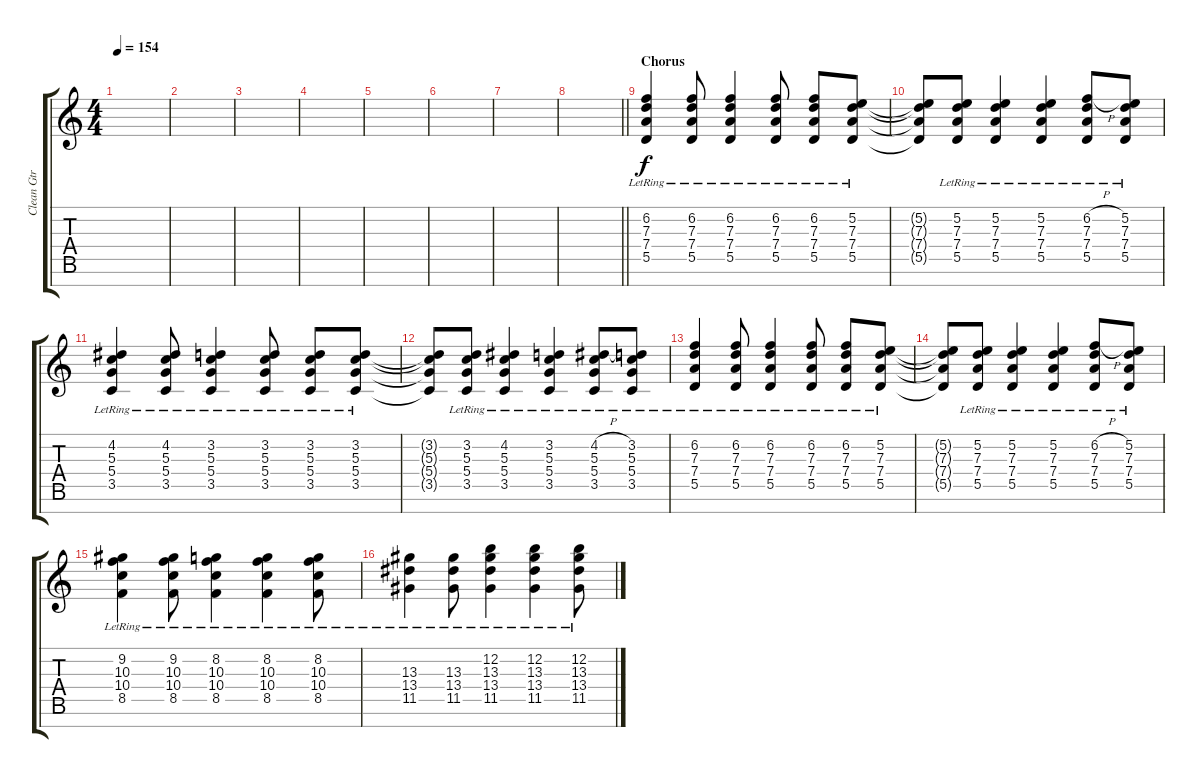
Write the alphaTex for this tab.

\track ("Clean Gtr" "Clean Gtr") {instrument acousticguitarsteel}
\staff {score tabs}
\tuning (E4 B3 G3 D3 A2 E2 B1) {hide}
\ts (4 4)
\tempo 154
\clef g2
\ks c
|
|
|
|
|
|
|
\barLineRight lightlight
|
\section ("" "Chorus")
(6.2{lr} 7.3{lr} 7.4{lr} 5.5{lr}).4 (6.2{lr} 7.3{lr} 7.4{lr} 5.5{lr}).8 (6.2{lr} 7.3{lr} 7.4{lr} 5.5{lr}).4 (6.2{lr} 7.3{lr} 7.4{lr} 5.5{lr}).8 (6.2{lr} 7.3{lr} 7.4{lr} 5.5{lr}).8 (5.2{lr} 7.3{lr} 7.4{lr} 5.5{lr}).8 |
(5.2{t} 7.3{t} 7.4{t} 5.5{t}).8 (5.2{lr} 7.3{lr} 7.4{lr} 5.5{lr}).8 (5.2{lr} 7.3{lr} 7.4{lr} 5.5{lr}).4 (5.2{lr} 7.3{lr} 7.4{lr} 5.5{lr}).4 (6.2{h lr} 7.3{lr} 7.4{lr} 5.5{lr}).8 (5.2{lr} 7.3{lr} 7.4{lr} 5.5{lr}).8 |
(4.2{lr} 5.3{lr} 5.4{lr} 3.5{lr}).4 (4.2{lr} 5.3{lr} 5.4{lr} 3.5{lr}).8 (3.2{lr} 5.3{lr} 5.4{lr} 3.5{lr}).4 (3.2{lr} 5.3{lr} 5.4{lr} 3.5{lr}).8 (3.2{lr} 5.3{lr} 5.4{lr} 3.5{lr}).8 (3.2{lr} 5.3{lr} 5.4{lr} 3.5{lr}).8 |
(3.2{t} 5.3{t} 5.4{t} 3.5{t}).8 (3.2{lr} 5.3{lr} 5.4{lr} 3.5{lr}).8 (4.2{lr} 5.3{lr} 5.4{lr} 3.5{lr}).4 (3.2{lr} 5.3{lr} 5.4{lr} 3.5{lr}).4 (4.2{h lr} 5.3{lr} 5.4{lr} 3.5{lr}).8 (3.2{lr} 5.3{lr} 5.4{lr} 3.5{lr}).8 |
(6.2{lr} 7.3{lr} 7.4{lr} 5.5{lr}).4 (6.2{lr} 7.3{lr} 7.4{lr} 5.5{lr}).8 (6.2{lr} 7.3{lr} 7.4{lr} 5.5{lr}).4 (6.2{lr} 7.3{lr} 7.4{lr} 5.5{lr}).8 (6.2{lr} 7.3{lr} 7.4{lr} 5.5{lr}).8 (5.2{lr} 7.3{lr} 7.4{lr} 5.5{lr}).8 |
(5.2{t} 7.3{t} 7.4{t} 5.5{t}).8 (5.2{lr} 7.3{lr} 7.4{lr} 5.5{lr}).8 (5.2{lr} 7.3{lr} 7.4{lr} 5.5{lr}).4 (5.2{lr} 7.3{lr} 7.4{lr} 5.5{lr}).4 (6.2{h lr} 7.3{lr} 7.4{lr} 5.5{lr}).8 (5.2{lr} 7.3{lr} 7.4{lr} 5.5{lr}).8 |
(9.2{lr} 10.3{lr} 10.4{lr} 8.5{lr}).4 (9.2{lr} 10.3{lr} 10.4{lr} 8.5{lr}).8 (8.2{lr} 10.3{lr} 10.4{lr} 8.5{lr}).4 (8.2{lr} 10.3{lr} 10.4{lr} 8.5{lr}).4 (8.2{lr} 10.3{lr} 10.4{lr} 8.5{lr}).8 |
(13.3{lr} 13.4{lr} 11.5{lr}).4 (13.3{lr} 13.4{lr} 11.5{lr}).8 (12.2{lr} 13.3{lr} 13.4{lr} 11.5{lr}).4 (12.2{lr} 13.3{lr} 13.4{lr} 11.5{lr}).4 (12.2{lr} 13.3{lr} 13.4{lr} 11.5{lr}).8
